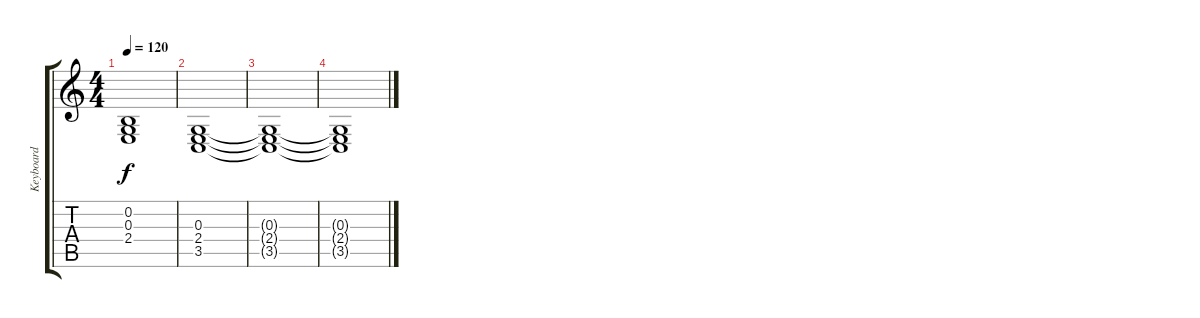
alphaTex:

\track ("Keyboard" "Keyboard") {instrument acousticgrandpiano}
\staff {score tabs}
\tuning (E4 B3 G3 D3 A2 E2) {hide}
\ts (4 4)
\tempo 120
\clef g2
\ks c
(0.2 0.3 2.4).1{dy f} |
(0.3 2.4 3.5).1 |
(0.3{t} 2.4{t} 3.5{t}).1 |
(0.3{t} 2.4{t} 3.5{t}).1
